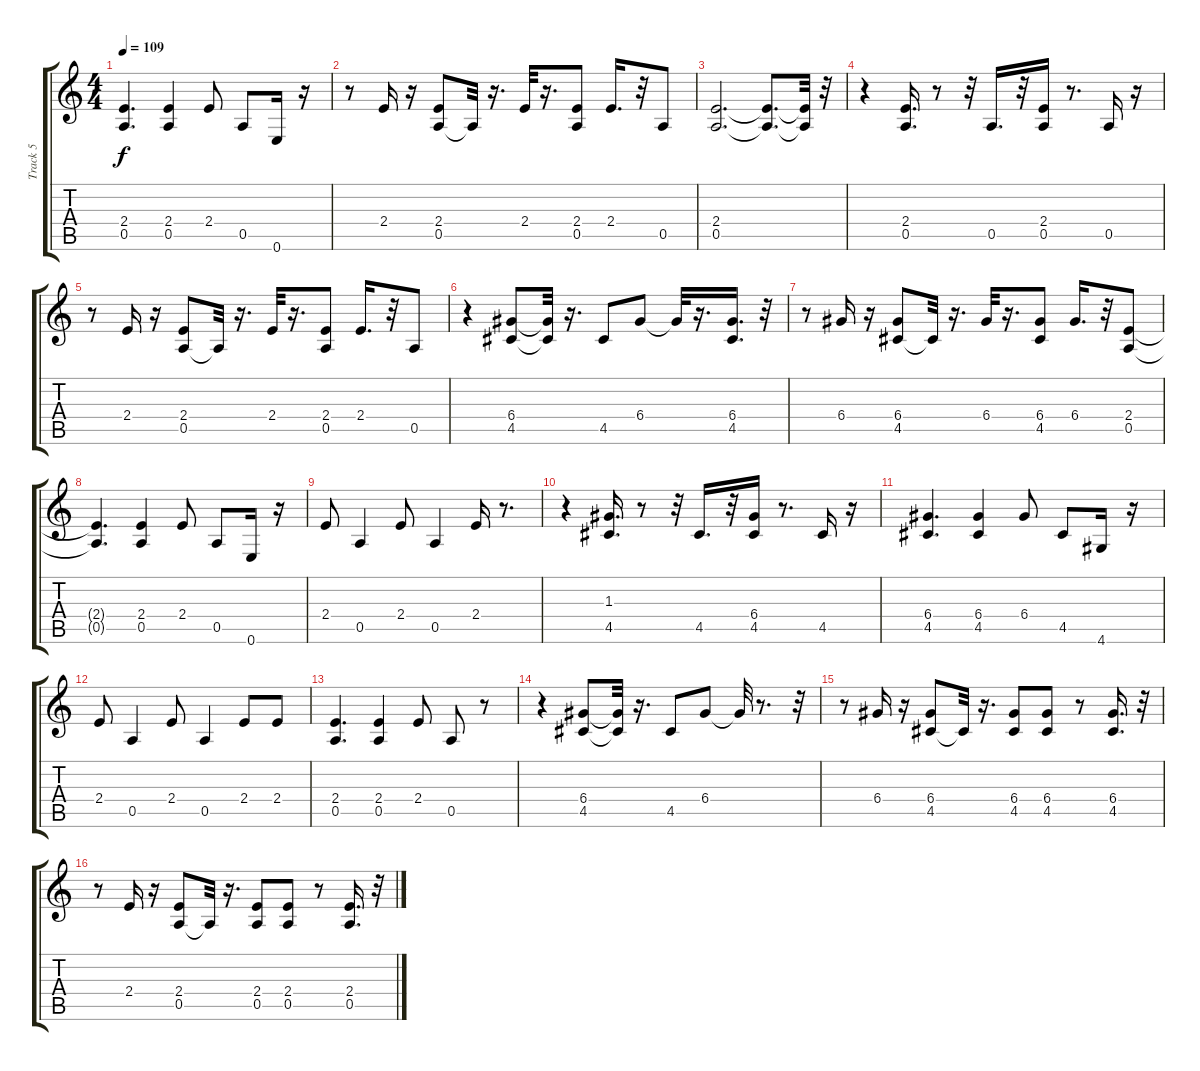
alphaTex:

\track ("Track 5" "Track 5") {instrument electricguitarclean}
\staff {score tabs}
\tuning (E4 B3 G3 D3 A2 E2) {hide}
\ts (4 4)
\tempo 109
\clef g2
\ks c
(2.4{t} 0.5{t}).4{d dy f} (2.4 0.5).4 2.4.8 0.5.8 0.6.16 r.16 |
r.8 2.4.16 r.16 (2.4 0.5).8 0.5{t}.32 r.16{d} 2.4.32 r.16{d} (2.4 0.5).8 2.4.16{d} r.32 0.5.8 |
(2.4 0.5).2{d} (2.4{t} 0.5{t}).8{d} (2.4{t} 0.5{t}).32 r.32 |
r.4 (2.4 0.5).16{d} r.8 r.32 0.5.16{d} r.32 (2.4 0.5).16 r.8{d} 0.5.16 r.16 |
r.8 2.4.16 r.16 (2.4 0.5).8 0.5{t}.32 r.16{d} 2.4.32 r.16{d} (2.4 0.5).8 2.4.16{d} r.32 0.5.8 |
r.4 (6.4 4.5).8 (6.4{t} 4.5{t}).32 r.16{d} 4.5.8 6.4.8 6.4{t}.32 r.16{d} (6.4 4.5).16{d} r.32 |
r.8 6.4.16 r.16 (6.4 4.5).8 4.5{t}.32 r.16{d} 6.4.32 r.16{d} (6.4 4.5).8 6.4.16{d} r.32 (2.4 0.5).8 |
(2.4{t} 0.5{t}).4{d} (2.4 0.5).4 2.4.8 0.5.8 0.6.16 r.16 |
2.4.8 0.5.4 2.4.8 0.5.4 2.4.16 r.8{d} |
r.4 (1.3 4.5).16{d} r.8 r.32 4.5.16{d} r.32 (6.4 4.5).16 r.8{d} 4.5.16 r.16 |
(6.4 4.5).4{d} (6.4 4.5).4 6.4.8 4.5.8 4.6.16 r.16 |
2.4.8 0.5.4 2.4.8 0.5.4 2.4.8 2.4.8 |
(2.4 0.5).4{d} (2.4 0.5).4 2.4.8 0.5.8 r.8 |
r.4 (6.4 4.5).8 (6.4{t} 4.5{t}).32 r.16{d} 4.5.8 6.4.8 6.4{t}.32 r.8{d} r.32 |
r.8 6.4.16 r.16 (6.4 4.5).8 4.5{t}.32 r.16{d} (6.4 4.5).8 (6.4 4.5).8 r.8 (6.4 4.5).16{d} r.32 |
r.8 2.4.16 r.16 (2.4 0.5).8 0.5{t}.32 r.16{d} (2.4 0.5).8 (2.4 0.5).8 r.8 (2.4 0.5).16{d} r.32
